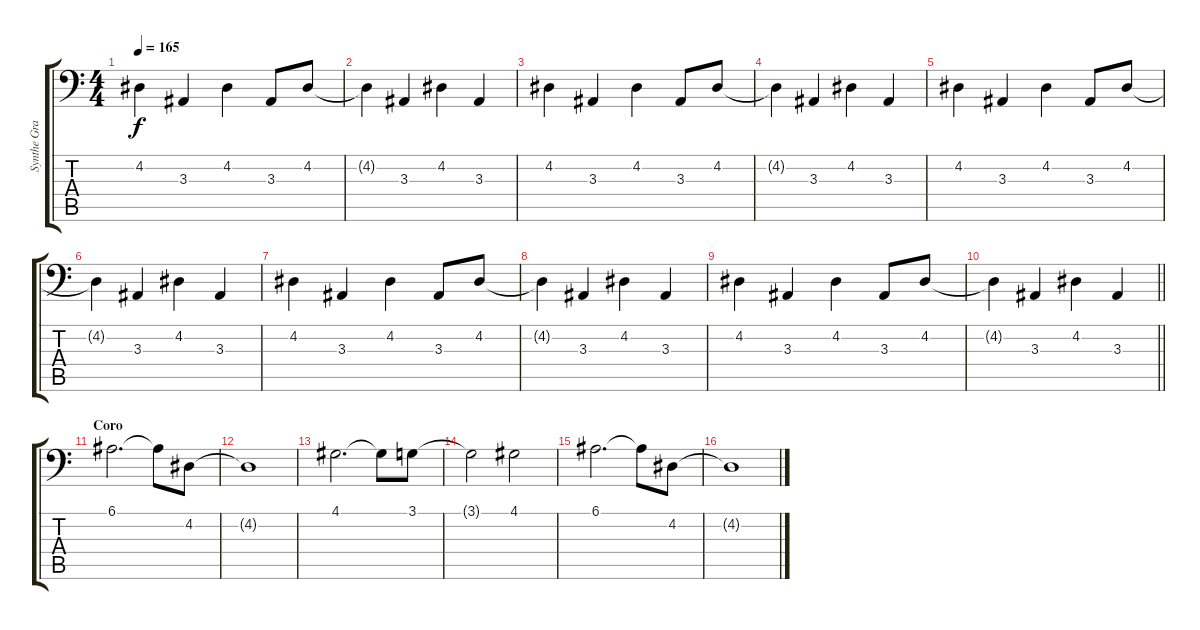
\track ("Synthe Grave" "Synthe Gra") {instrument lead2sawtooth}
\staff {score tabs}
\tuning (E3 B2 G2 D2 A1 E1) {hide}
\ts (4 4)
\tempo 165
\clef f4
\ks c
4.2.4{dy f} 3.3.4 4.2.4 3.3.8 4.2.8 |
4.2{t}.4 3.3.4 4.2.4 3.3.4 |
4.2.4 3.3.4 4.2.4 3.3.8 4.2.8 |
4.2{t}.4 3.3.4 4.2.4 3.3.4 |
4.2.4 3.3.4 4.2.4 3.3.8 4.2.8 |
4.2{t}.4 3.3.4 4.2.4 3.3.4 |
4.2.4 3.3.4 4.2.4 3.3.8 4.2.8 |
4.2{t}.4 3.3.4 4.2.4 3.3.4 |
4.2.4 3.3.4 4.2.4 3.3.8 4.2.8 |
\barLineRight lightlight
4.2{t}.4 3.3.4 4.2.4 3.3.4 |
\section ("" "Coro")
6.1.2{d} 6.1{t}.8 4.2.8 |
4.2{t}.1 |
4.1.2{d} 4.1{t}.8 3.1.8 |
3.1{t}.2 4.1.2 |
6.1.2{d} 6.1{t}.8 4.2.8 |
4.2{t}.1
